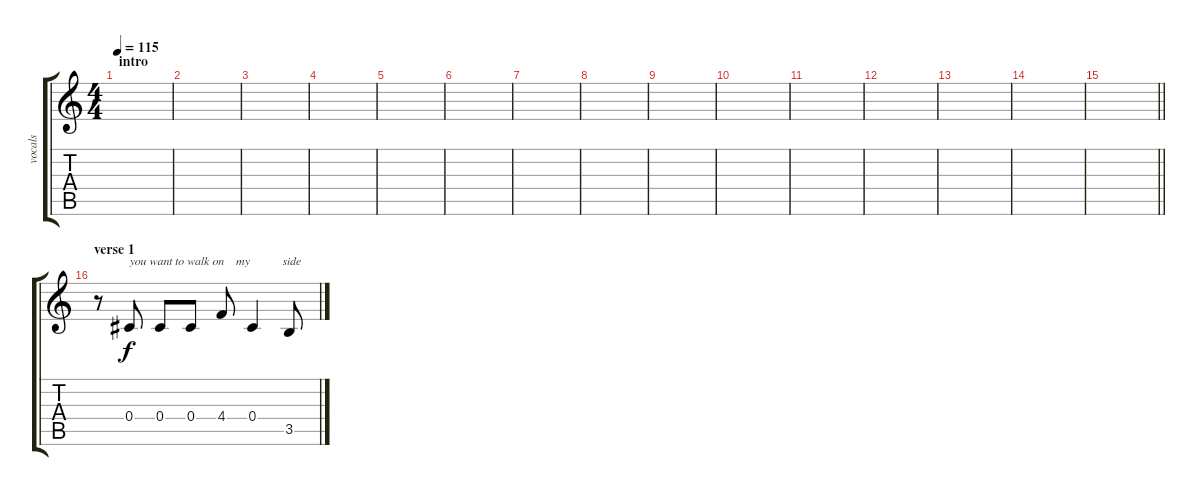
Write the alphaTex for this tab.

\track ("vocals" "vocals") {instrument overdrivenguitar}
\staff {score tabs}
\tuning (Eb4 Bb3 Gb3 Db3 Ab2 Eb2) {hide}
\ts (4 4)
\section ("" "intro")
\tempo 115
\clef g2
\ks c
|
|
|
|
|
|
|
|
|
|
|
|
|
|
\barLineRight lightlight
|
\section ("" "verse 1")
r.8 0.4.8{txt "you want to walk on    my           side"} 0.4.8 0.4.8 4.4.8 0.4.4 3.5.8
